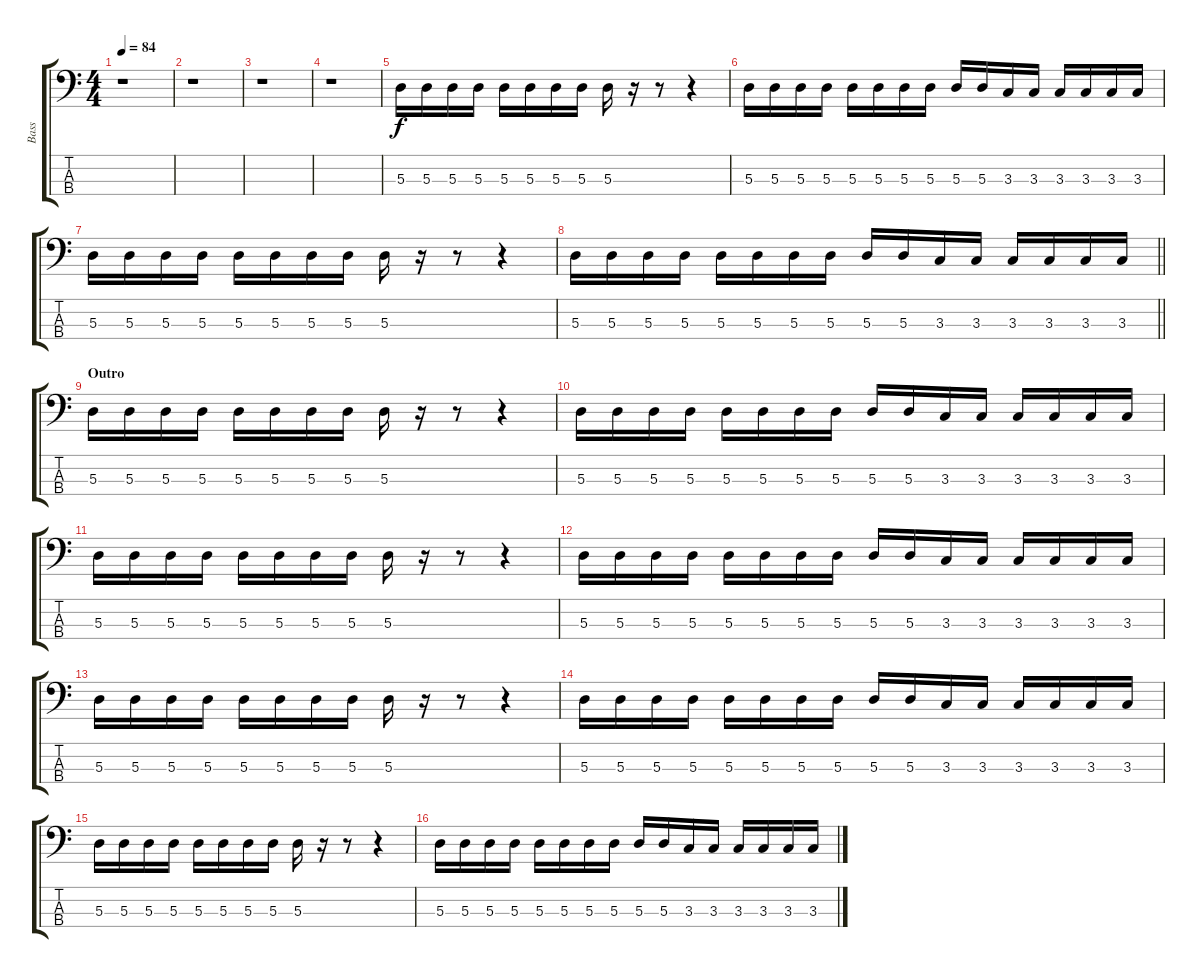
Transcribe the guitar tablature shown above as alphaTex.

\track ("Bass" "Bass") {instrument electricbasspick}
\staff {score tabs}
\tuning (G2 D2 A1 D1) {hide}
\ts (4 4)
\tempo 84
\clef f4
\ks c
r.1{dy f} |
r.1 |
r.1 |
r.1 |
5.3.16 5.3.16 5.3.16 5.3.16 5.3.16 5.3.16 5.3.16 5.3.16 5.3.16 r.16 r.8 r.4 |
5.3.16 5.3.16 5.3.16 5.3.16 5.3.16 5.3.16 5.3.16 5.3.16 5.3.16 5.3.16 3.3.16 3.3.16 3.3.16 3.3.16 3.3.16 3.3.16 |
5.3.16 5.3.16 5.3.16 5.3.16 5.3.16 5.3.16 5.3.16 5.3.16 5.3.16 r.16 r.8 r.4 |
\barLineRight lightlight
5.3.16 5.3.16 5.3.16 5.3.16 5.3.16 5.3.16 5.3.16 5.3.16 5.3.16 5.3.16 3.3.16 3.3.16 3.3.16 3.3.16 3.3.16 3.3.16 |
\section ("" "Outro")
5.3.16 5.3.16 5.3.16 5.3.16 5.3.16 5.3.16 5.3.16 5.3.16 5.3.16 r.16 r.8 r.4 |
5.3.16 5.3.16 5.3.16 5.3.16 5.3.16 5.3.16 5.3.16 5.3.16 5.3.16 5.3.16 3.3.16 3.3.16 3.3.16 3.3.16 3.3.16 3.3.16 |
5.3.16 5.3.16 5.3.16 5.3.16 5.3.16 5.3.16 5.3.16 5.3.16 5.3.16 r.16 r.8 r.4 |
5.3.16 5.3.16 5.3.16 5.3.16 5.3.16 5.3.16 5.3.16 5.3.16 5.3.16 5.3.16 3.3.16 3.3.16 3.3.16 3.3.16 3.3.16 3.3.16 |
5.3.16 5.3.16 5.3.16 5.3.16 5.3.16 5.3.16 5.3.16 5.3.16 5.3.16 r.16 r.8 r.4 |
5.3.16 5.3.16 5.3.16 5.3.16 5.3.16 5.3.16 5.3.16 5.3.16 5.3.16 5.3.16 3.3.16 3.3.16 3.3.16 3.3.16 3.3.16 3.3.16 |
5.3.16 5.3.16 5.3.16 5.3.16 5.3.16 5.3.16 5.3.16 5.3.16 5.3.16 r.16 r.8 r.4 |
5.3.16 5.3.16 5.3.16 5.3.16 5.3.16 5.3.16 5.3.16 5.3.16 5.3.16 5.3.16 3.3.16 3.3.16 3.3.16 3.3.16 3.3.16 3.3.16
